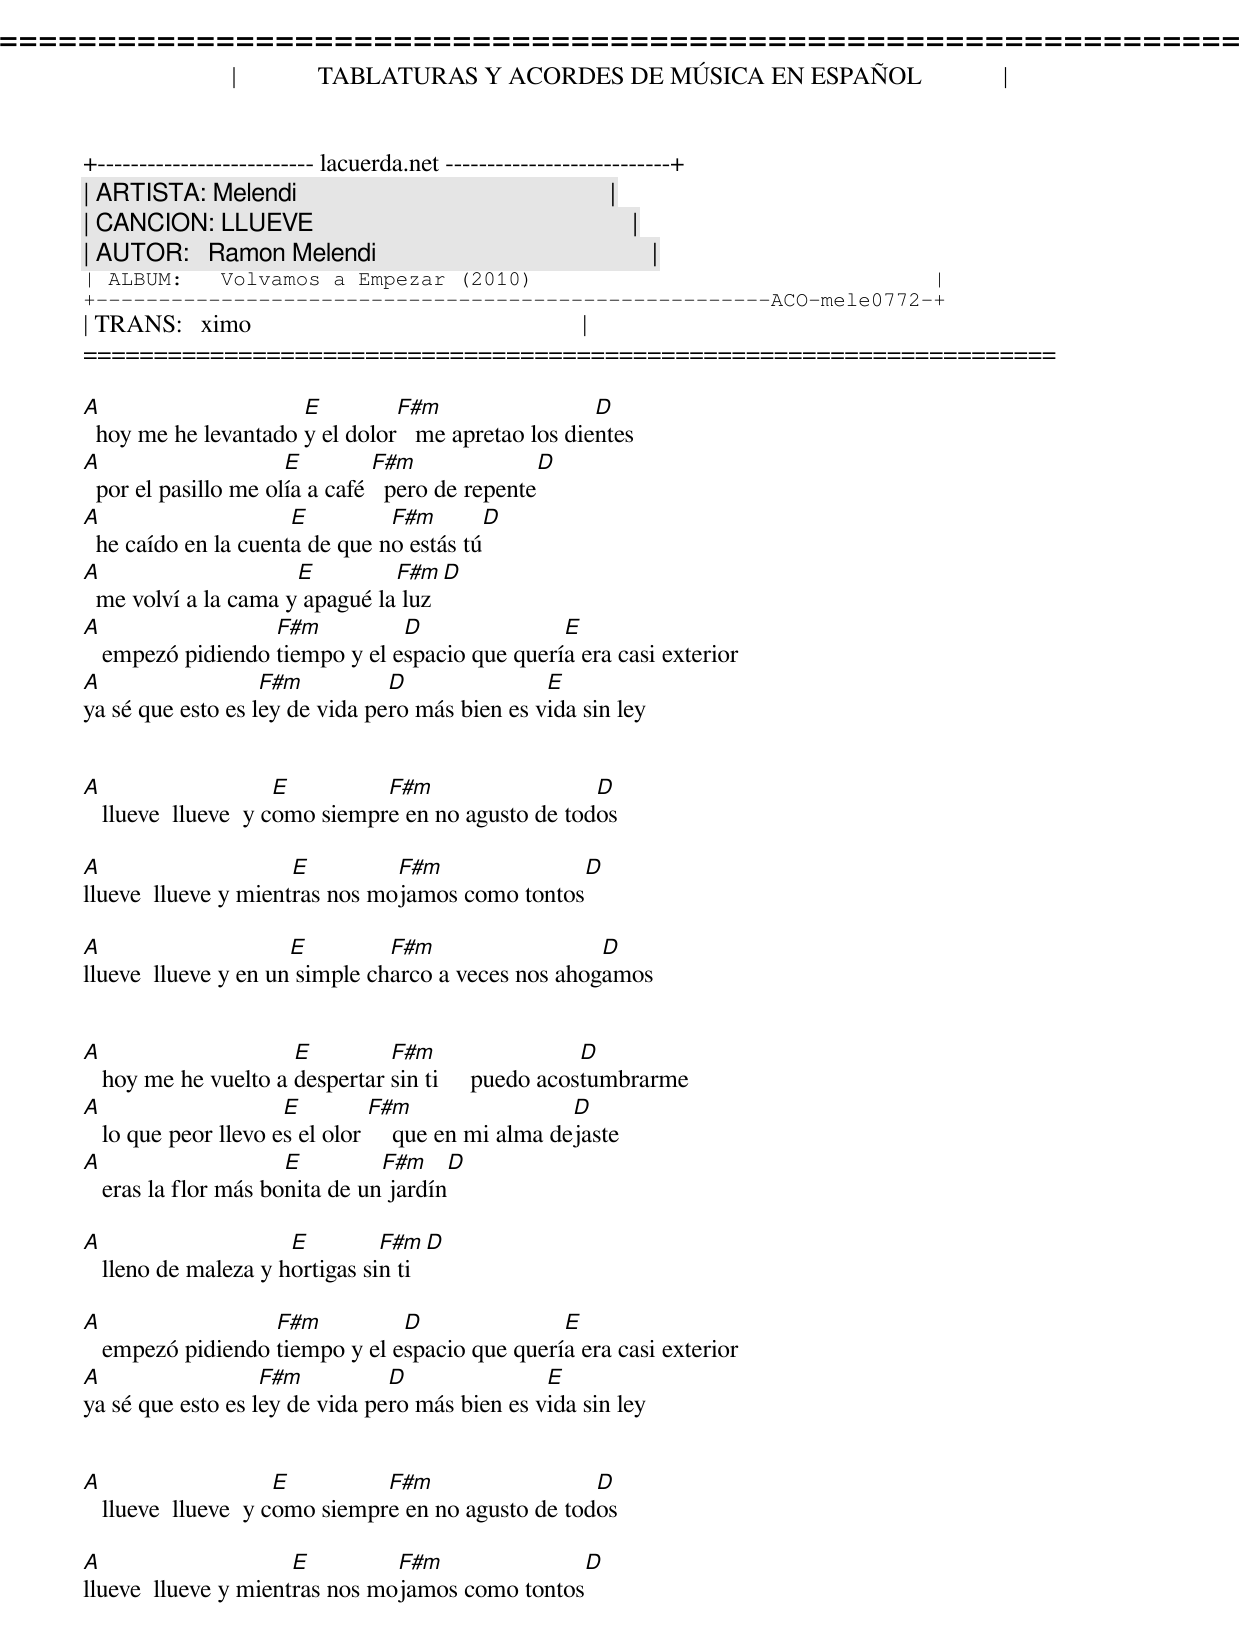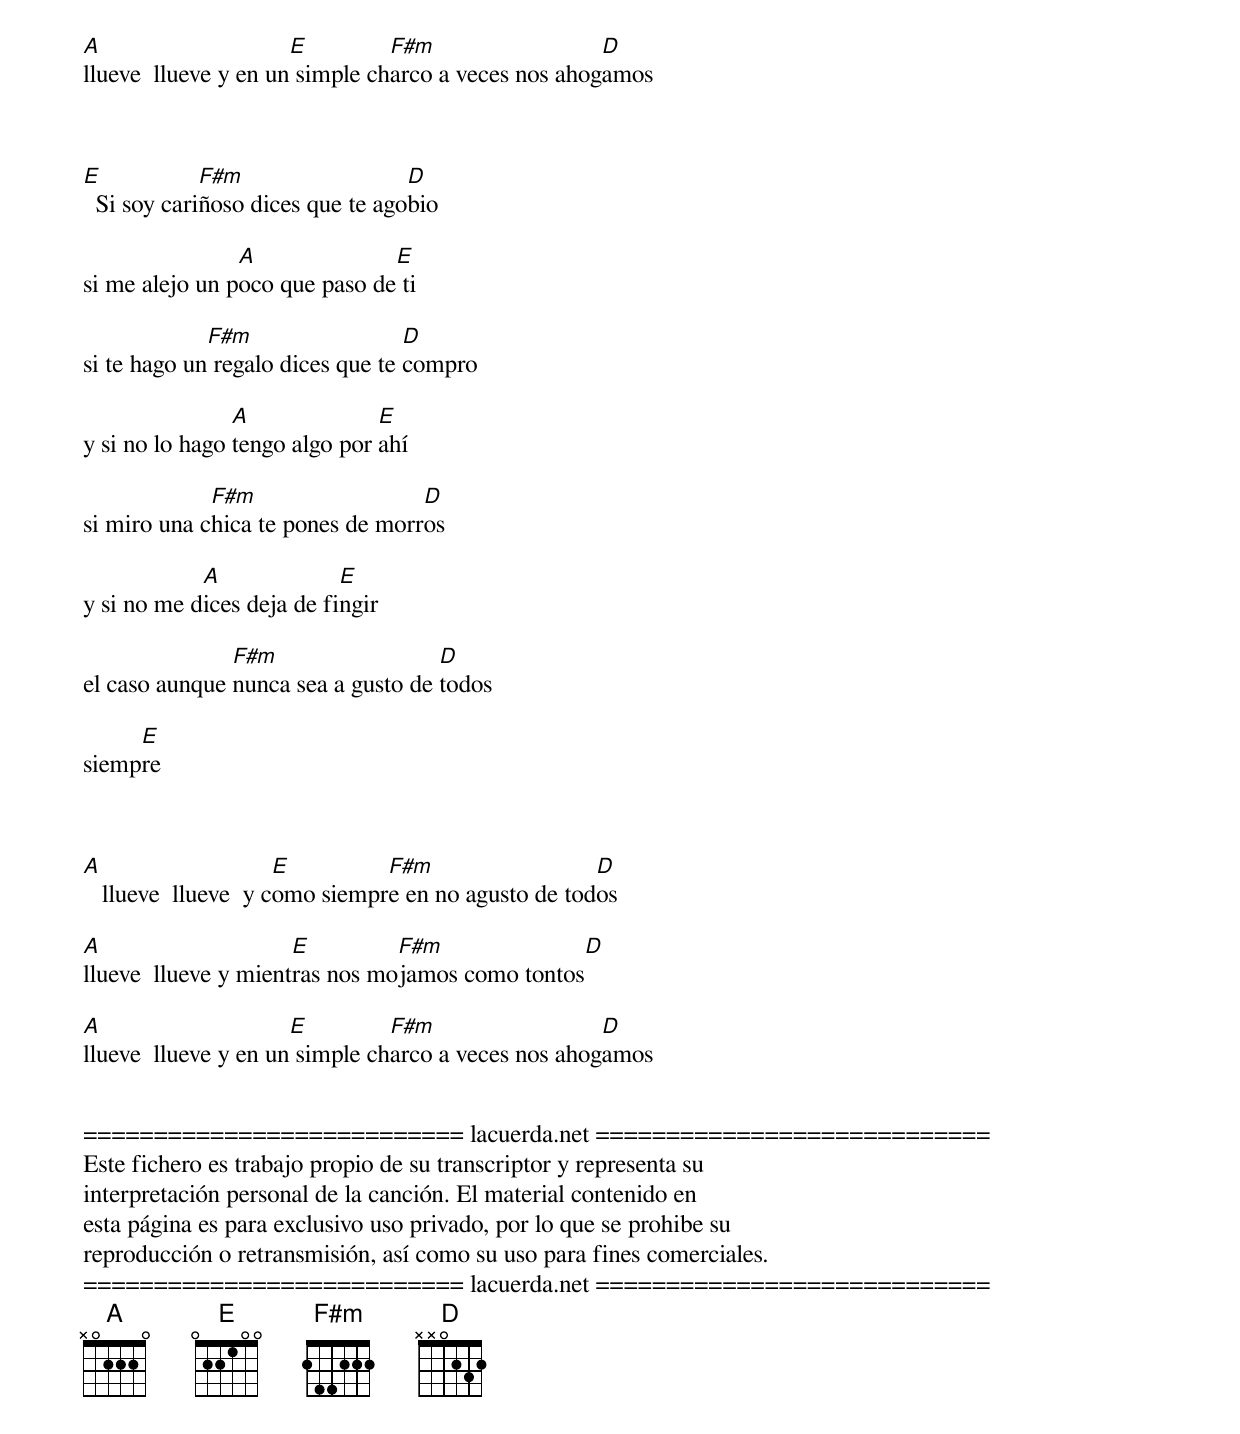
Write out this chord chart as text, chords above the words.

=====================================================================
|             TABLATURAS Y ACORDES DE MÚSICA EN ESPAÑOL             |
+-------------------------- lacuerda.net ---------------------------+
| ARTISTA: Melendi                                                  |
| CANCION: LLUEVE                                                   |
| AUTOR:   Ramon Melendi                                            |
| ALBUM:   Volvamos a Empezar (2010)                                |
+------------------------------------------------------ACO-mele0772-+
| TRANS:   ximo                                                     |
=====================================================================

A                     E         F#m                  D
  hoy me he levantado y el dolor   me apretao los dientes
A                     E         F#m                  D
  por el pasillo me olía a café   pero de repente
A                     E         F#m                  D
  he caído en la cuenta de que no estás tú
A                     E         F#m                  D
  me volví a la cama y apagué la luz
A                  F#m          D               E
   empezó pidiendo tiempo y el espacio que quería era casi exterior
A                  F#m          D               E
ya sé que esto es ley de vida pero más bien es vida sin ley


A                     E         F#m                  D
   llueve  llueve  y como siempre en no agusto de todos

A                     E         F#m                  D
llueve  llueve y mientras nos mojamos como tontos

A                     E         F#m                  D
llueve  llueve y en un simple charco a veces nos ahogamos


A                     E         F#m                  D
   hoy me he vuelto a despertar sin ti     puedo acostumbrarme
A                     E         F#m                  D
   lo que peor llevo es el olor     que en mi alma dejaste
A                     E         F#m                  D
   eras la flor más bonita de un jardín

A                     E         F#m                  D
   lleno de maleza y hortigas sin ti

A                  F#m          D               E
   empezó pidiendo tiempo y el espacio que quería era casi exterior
A                  F#m          D               E
ya sé que esto es ley de vida pero más bien es vida sin ley


A                     E         F#m                  D
   llueve  llueve  y como siempre en no agusto de todos

A                     E         F#m                  D
llueve  llueve y mientras nos mojamos como tontos

A                     E         F#m                  D
llueve  llueve y en un simple charco a veces nos ahogamos



E            F#m                  D
  Si soy cariñoso dices que te agobio

                A              E
si me alejo un poco que paso de ti

             F#m                  D
si te hago un regalo dices que te compro

                A              E
y si no lo hago tengo algo por ahí

             F#m                  D
si miro una chica te pones de morros

            A              E
y si no me dices deja de fingir

               F#m                  D
el caso aunque nunca sea a gusto de todos

     E
siempre



A                     E         F#m                  D
   llueve  llueve  y como siempre en no agusto de todos

A                     E         F#m                  D
llueve  llueve y mientras nos mojamos como tontos

A                     E         F#m                  D
llueve  llueve y en un simple charco a veces nos ahogamos


=========================== lacuerda.net ============================
Este fichero es trabajo propio de su transcriptor y representa su
interpretación personal de la canción. El material contenido en
esta página es para exclusivo uso privado, por lo que se prohibe su
reproducción o retransmisión, así como su uso para fines comerciales.
=========================== lacuerda.net ============================
